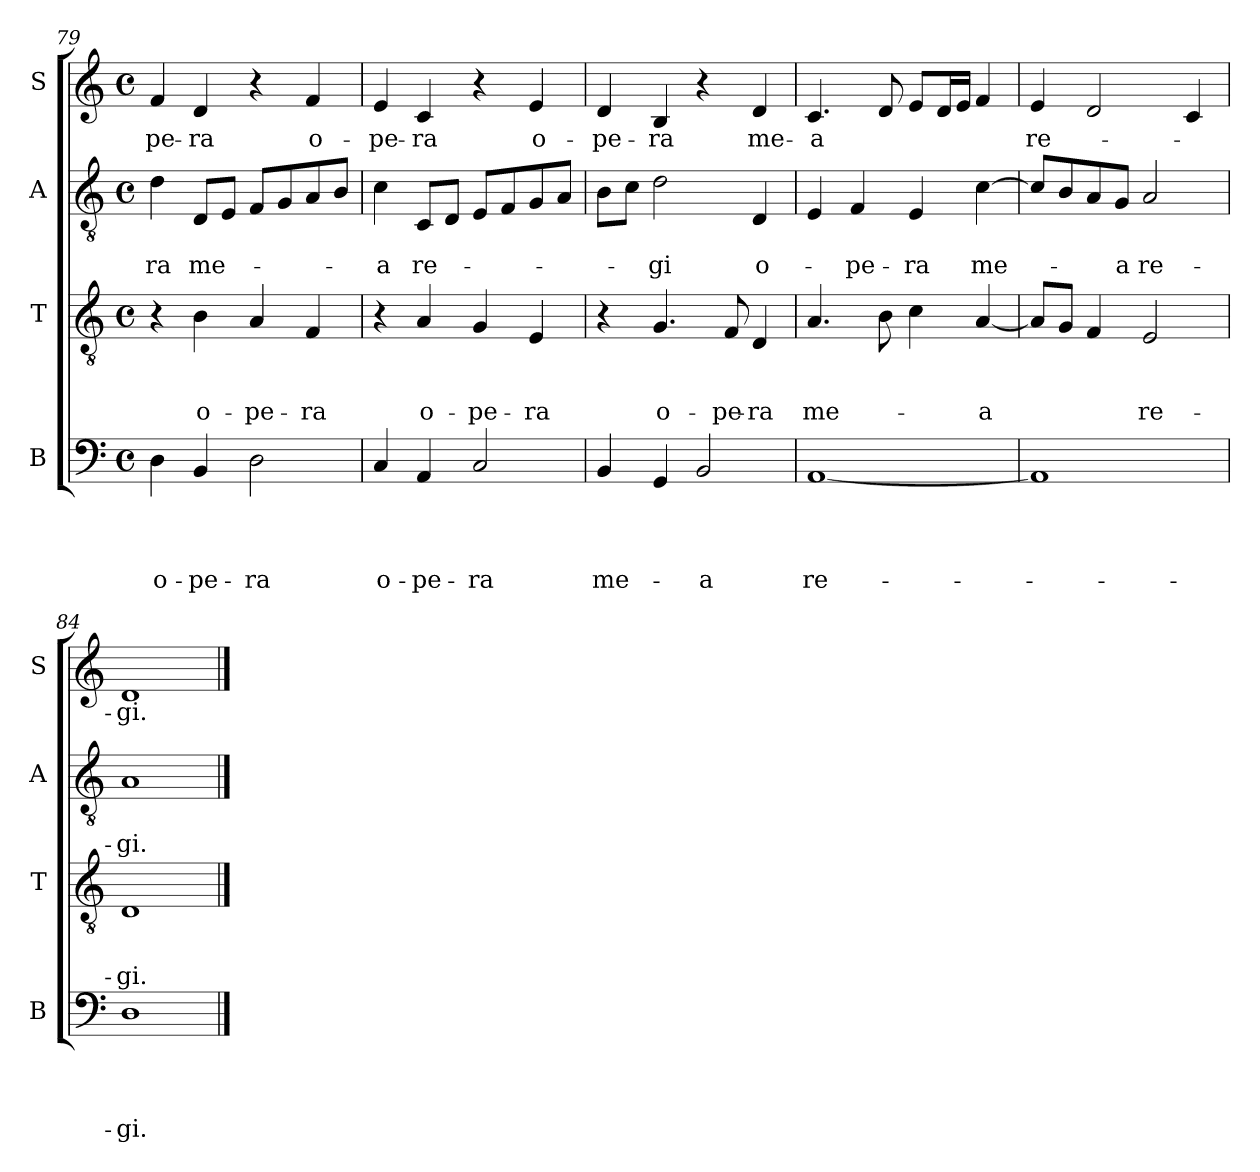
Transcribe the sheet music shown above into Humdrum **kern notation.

**kern	**text	**text	**text	**text	**kern	**text	**text	**text	**kern	**text	**text	**kern	**text
*part4	*part4	*part4	*part4	*part4	*part3	*part3	*part3	*part3	*part2	*part2	*part2	*part1	*part1
*staff4	*staff4	*staff4	*staff4	*staff4	*staff3	*staff3	*staff3	*staff3	*staff2	*staff2	*staff2	*staff1	*staff1
*I"B	*	*	*	*	*I"T	*	*	*	*I"A	*	*	*I"S	*
*I'B	*	*	*	*	*I'T	*	*	*	*I'A	*	*	*I'S	*
*clefF4	*	*	*	*	*clefGv2	*	*	*	*clefGv2	*	*	*clefG2	*
*k[]	*	*	*	*	*k[]	*	*	*	*k[]	*	*	*k[]	*
*C:	*	*	*	*	*C:	*	*	*	*C:	*	*	*C:	*
*M4/4	*	*	*	*	*M4/4	*	*	*	*M4/4	*	*	*M4/4	*
*met(c)	*	*	*	*	*met(c)	*	*	*	*met(c)	*	*	*met(c)	*
=79	=79	=79	=79	=79	=79	=79	=79	=79	=79	=79	=79	=79	=79
!	!	!	!	!LO:LY:b	!	!	!	!	!	!	!LO:LY:b	!	!LO:LY:b
4D\	.	.	.	o-	4r	.	.	.	4d\	.	-ra	4f/	-pe-
!	!	!	!	!LO:LY:b:rj	!	!	!	!LO:LY:b	!	!	!LO:LY:b	!	!LO:LY:b
4BB/	.	.	.	-pe-	4B\	.	.	o-	8D/L	.	me-	4d/	-ra
.	.	.	.	.	.	.	.	.	8E/J	.	.	.	.
!	!	!	!	!LO:LY:b	!	!	!	!LO:LY:b	!	!	!	!	!
2D\	.	.	.	-ra	4A/	.	.	-pe-	8F/L	.	.	4r	.
.	.	.	.	.	.	.	.	.	8G/	.	.	.	.
!	!	!	!	!	!	!	!	!LO:LY:b:rj	!	!	!	!	!LO:LY:b
.	.	.	.	.	4F/	.	.	-ra	8A/	.	.	4f/	o-
.	.	.	.	.	.	.	.	.	8B/J	.	.	.	.
=80	=80	=80	=80	=80	=80	=80	=80	=80	=80	=80	=80	=80	=80
!	!	!	!	!LO:LY:b	!	!	!	!	!	!	!LO:LY:b	!	!LO:LY:b
4C/	.	.	.	o-	4r	.	.	.	4c\	.	-a	4e/	-pe-
!	!	!	!	!LO:LY:b:rj	!	!	!	!LO:LY:b	!	!	!LO:LY:b	!	!LO:LY:b:rj
4AA/	.	.	.	-pe-	4A/	.	.	o-	8C/L	.	re-	4c/	-ra
.	.	.	.	.	.	.	.	.	8D/J	.	.	.	.
!	!	!	!	!LO:LY:b	!	!	!	!LO:LY:b	!	!	!	!	!
2C/	.	.	.	-ra	4G/	.	.	-pe-	8E/L	.	.	4r	.
.	.	.	.	.	.	.	.	.	8F/	.	.	.	.
!	!	!	!	!	!	!	!	!LO:LY:b:rj	!	!	!	!	!LO:LY:b
.	.	.	.	.	4E/	.	.	-ra	8G/	.	.	4e/	o-
.	.	.	.	.	.	.	.	.	8A/J	.	.	.	.
=81	=81	=81	=81	=81	=81	=81	=81	=81	=81	=81	=81	=81	=81
!	!	!	!	!LO:LY:b	!	!	!	!	!	!	!	!	!LO:LY:b
4BB/	.	.	.	me-	4r	.	.	.	8B\L	.	.	4d/	-pe-
.	.	.	.	.	.	.	.	.	8c\J	.	.	.	.
!	!	!	!	!	!	!	!	!LO:LY:b	!	!	!LO:LY:b	!	!LO:LY:b
4GG/	.	.	.	.	4.G/	.	.	o-	2d\	.	-gi	4B/	-ra
!	!	!	!	!LO:LY:b	!	!	!	!	!	!	!	!	!
2BB/	.	.	.	-a	.	.	.	.	.	.	.	4r	.
!	!	!	!	!	!	!	!	!LO:LY:b	!	!	!	!	!
.	.	.	.	.	8F/	.	.	-pe-	.	.	.	.	.
!	!	!	!	!	!	!	!	!LO:LY:b:rj	!	!	!LO:LY:b	!	!LO:LY:b
.	.	.	.	.	4D/	.	.	-ra	4D/	.	o-	4d/	me-
=82	=82	=82	=82	=82	=82	=82	=82	=82	=82	=82	=82	=82	=82
!	!	!	!	!LO:LY:b	!	!	!	!LO:LY:b	!	!	!	!	!LO:LY:b
[<1AA	.	.	.	re-	4.A/	.	.	me-	4E/	.	.	4.c/	-a
!	!	!	!	!	!	!	!	!	!	!	!LO:LY:b	!	!
.	.	.	.	.	.	.	.	.	4F/	.	-pe-	.	.
.	.	.	.	.	8B\	.	.	.	.	.	.	8d/	.
!	!	!	!	!	!	!	!	!	!	!	!LO:LY:b	!	!
.	.	.	.	.	4c\	.	.	.	4E/	.	-ra	8e/L	.
.	.	.	.	.	.	.	.	.	.	.	.	16d/L	.
.	.	.	.	.	.	.	.	.	.	.	.	16e/JJ	.
!	!	!	!	!	!	!	!	!LO:LY:b	!	!	!LO:LY:b	!	!
.	.	.	.	.	[<4A/	.	.	-a	[>4c\	.	me-	4f/	.
=83	=83	=83	=83	=83	=83	=83	=83	=83	=83	=83	=83	=83	=83
!	!	!	!	!	!	!	!	!	!	!	!	!	!LO:LY:b
1AA]	.	.	.	.	8A/L]	.	.	.	8c/L]	.	.	4e/	re-
.	.	.	.	.	8G/J	.	.	.	8B/	.	.	.	.
.	.	.	.	.	4F/	.	.	.	8A/	.	.	2d/	.
!	!	!	!	!	!	!	!	!	!	!	!LO:LY:b	!	!
.	.	.	.	.	.	.	.	.	8G/J	.	-a	.	.
!	!	!	!	!	!	!	!	!LO:LY:b	!	!	!LO:LY:b	!	!
.	.	.	.	.	2E/	.	.	re-	2A/	.	re-	.	.
.	.	.	.	.	.	.	.	.	.	.	.	4c/	.
=84	=84	=84	=84	=84	=84	=84	=84	=84	=84	=84	=84	=84	=84
!	!	!	!	!LO:LY:b	!	!	!	!LO:LY:b	!	!	!LO:LY:b	!	!LO:LY:b
1D	.	.	.	-gi.	1D	.	.	-gi.	1A	.	-gi.	1d	-gi.
==	==	==	==	==	==	==	==	==	==	==	==	==	==
*-	*-	*-	*-	*-	*-	*-	*-	*-	*-	*-	*-	*-	*-
